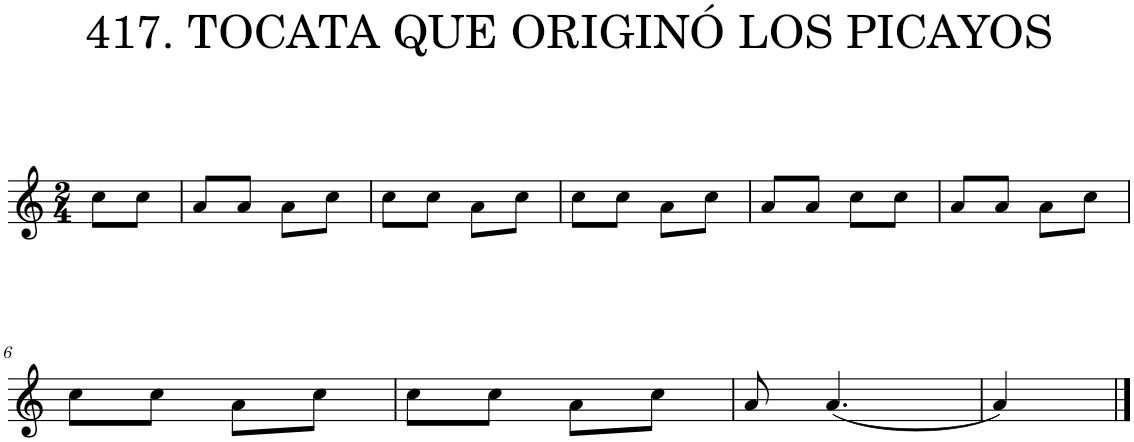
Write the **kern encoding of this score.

**kern
*part1
*staff1
*I"Piano
*I'Pno.
*clefG2
*k[]
*M2/4
=
8cc\L
8cc\J
=1
8a/L
8a/J
8a\L
8cc\J
=2
8cc\L
8cc\J
8a\L
8cc\J
=3
8cc\L
8cc\J
8a\L
8cc\J
=4
8a/L
8a/J
8cc\L
8cc\J
=5
8a/L
8a/J
8a\L
8cc\J
!!LO:LB:g=z
=6
8cc\L
8cc\J
8a\L
8cc\J
=7
8cc\L
8cc\J
8a\L
8cc\J
=8
8a/
(4.a/
=9
4a/)
==
*-
